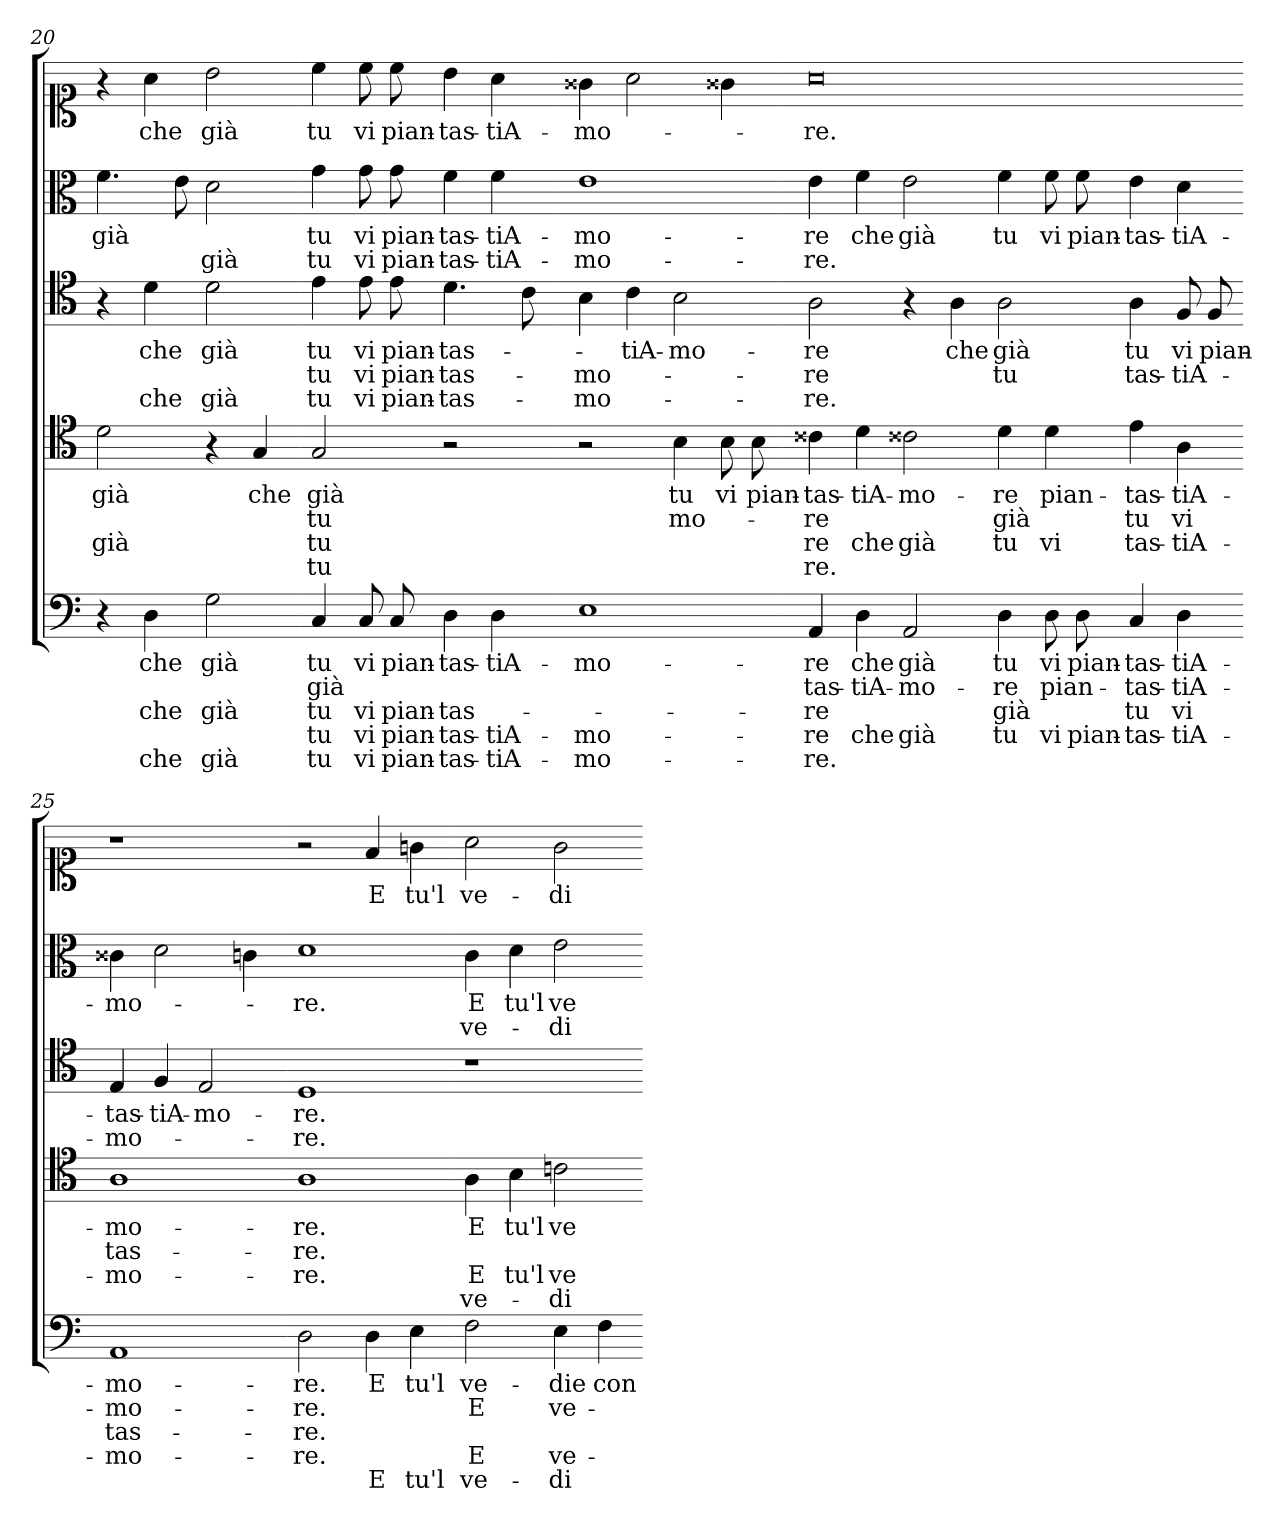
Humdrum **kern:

**kern	**text	**text	**text	**text	**text	**kern	**text	**text	**text	**text	**kern	**text	**text	**text	**kern	**text	**text	**kern	**text
*part5	*part5	*part5	*part5	*part5	*part5	*part4	*part4	*part4	*part4	*part4	*part3	*part3	*part3	*part3	*part2	*part2	*part2	*part1	*part1
*staff5	*staff5	*staff5	*staff5	*staff5	*staff5	*staff4	*staff4	*staff4	*staff4	*staff4	*staff3	*staff3	*staff3	*staff3	*staff2	*staff2	*staff2	*staff1	*staff1
*clefF4	*	*	*	*	*	*clefC4	*	*	*	*	*clefC4	*	*	*	*clefC3	*	*	*clefC1	*
*k[]	*	*	*	*	*	*k[]	*	*	*	*	*k[]	*	*	*	*k[]	*	*	*k[]	*
=20	=20	=20	=20	=20	=20	=20	=20	=20	=20	=20	=20	=20	=20	=20	=20	=20	=20	=20	=20
4r	.	.	.	.	.	2d	già	.	già	.	4r	.	.	.	4.f	già	.	4r	.
4D	che	.	che	.	che	.	.	.	.	.	4d	che	.	che	.	.	.	4a	che
.	.	.	.	.	.	.	.	.	.	.	.	.	.	.	8e	.	.	.	.
2G	già	.	già	.	già	4r	.	.	.	.	2d	già	.	già	2d	.	già	2b	già
.	.	.	.	.	.	4G	che	.	.	.	.	.	.	.	.	.	.	.	.
=21-	=21-	=21-	=21-	=21-	=21-	=21-	=21-	=21-	=21-	=21-	=21-	=21-	=21-	=21-	=21-	=21-	=21-	=21-	=21-
4C	tu	già	tu	tu	tu	2G	già	tu	tu	tu	4e	tu	tu	tu	4g	tu	tu	4cc	tu
8C	vi	.	vi	vi	vi	.	.	.	.	.	8e	vi	vi	vi	8g	vi	vi	8cc	vi
8C	pian-	.	pian-	pian-	pian-	.	.	.	.	.	8e	pian-	pian-	pian-	8g	pian-	pian-	8cc	pian-
4D	tas-	.	tas-	tas-	tas-	2r	.	.	.	.	4.d	tas-	tas-	tas-	4f	tas-	tas-	4b	tas-
4D	tiA-	.	.	tiA-	tiA-	.	.	.	.	.	.	.	.	.	4f	tiA-	tiA-	4a	tiA-
.	.	.	.	.	.	.	.	.	.	.	8c	.	.	.	.	.	.	.	.
=22-	=22-	=22-	=22-	=22-	=22-	=22-	=22-	=22-	=22-	=22-	=22-	=22-	=22-	=22-	=22-	=22-	=22-	=22-	=22-
1E	mo-	.	.	mo-	mo-	2r	.	.	.	.	4B	.	mo-	mo-	1e	mo-	mo-	4g##X	mo-
.	.	.	.	.	.	.	.	.	.	.	4c	tiA-	.	.	.	.	.	2a	.
.	.	.	.	.	.	4B	tu	mo-	.	.	2B	mo-	.	.	.	.	.	.	.
.	.	.	.	.	.	8B	vi	.	.	.	.	.	.	.	.	.	.	4g##X	.
.	.	.	.	.	.	8B	pian-	.	.	.	.	.	.	.	.	.	.	.	.
=23-	=23-	=23-	=23-	=23-	=23-	=23-	=23-	=23-	=23-	=23-	=23-	=23-	=23-	=23-	=23-	=23-	=23-	=23-	=23-
4AA	re	tas-	re	re	re.	4c##X	tas-	re	re	re.	2A	re	re	re.	4e	re	re.	0a	re.
4D	che	tiA-	.	che	.	4d	tiA-	.	che	.	.	.	.	.	4f	che	.	.	.
2AA	già	mo-	.	già	.	2c##X	mo-	.	già	.	4r	.	.	.	2e	già	.	.	.
.	.	.	.	.	.	.	.	.	.	.	4A	che	.	.	.	.	.	.	.
4D	tu	re	già	tu	.	4d	re	già	tu	.	2A	già	tu	.	4f	tu	.	.	.
8D	vi	pian-	.	vi	.	4d	pian-	.	vi	.	.	.	.	.	8f	vi	.	.	.
8D	pian-	.	.	pian-	.	.	.	.	.	.	.	.	.	.	8f	pian-	.	.	.
4C	tas-	tas-	tu	tas-	.	4e	tas-	tu	tas-	.	4A	tu	tas-	.	4e	tas-	.	.	.
4D	tiA-	tiA-	vi	tiA-	.	4A	tiA-	vi	tiA-	.	8F	vi	tiA-	.	4d	tiA-	.	.	.
.	.	.	.	.	.	.	.	.	.	.	8F	pian-	.	.	.	.	.	.	.
=25-	=25-	=25-	=25-	=25-	=25-	=25-	=25-	=25-	=25-	=25-	=25-	=25-	=25-	=25-	=25-	=25-	=25-	=25-	=25-
1AA	mo-	mo-	tas-	mo-	.	1A	mo-	tas-	mo-	.	4E	tas-	mo-	.	4c##X	mo-	.	1r	.
.	.	.	.	.	.	.	.	.	.	.	4F	tiA-	.	.	2d	.	.	.	.
.	.	.	.	.	.	.	.	.	.	.	2E	mo-	.	.	.	.	.	.	.
.	.	.	.	.	.	.	.	.	.	.	.	.	.	.	4c	.	.	.	.
=26-	=26-	=26-	=26-	=26-	=26-	=26-	=26-	=26-	=26-	=26-	=26-	=26-	=26-	=26-	=26-	=26-	=26-	=26-	=26-
2D	re.	re.	re.	re.	.	1A	re.	re.	re.	.	1D	re.	re.	.	1d	re.	.	2r	.
4D	E	.	.	.	E	.	.	.	.	.	.	.	.	.	.	.	.	4f	E
4E	tu'l	.	.	.	tu'l	.	.	.	.	.	.	.	.	.	.	.	.	4g	tu'l
=27-	=27-	=27-	=27-	=27-	=27-	=27-	=27-	=27-	=27-	=27-	=27-	=27-	=27-	=27-	=27-	=27-	=27-	=27-	=27-
2F	ve-	E	.	E	ve-	4A	E	.	E	ve-	1r	.	.	.	4c	E	ve-	2a	ve-
.	.	.	.	.	.	4B	tu'l	.	tu'l	.	.	.	.	.	4d	tu'l	.	.	.
4E	die	ve-	.	ve-	di	2c	ve-	.	ve-	di	.	.	.	.	2e	ve-	di	2g	di
4F	con-	.	.	.	.	.	.	.	.	.	.	.	.	.	.	.	.	.	.
=-	=-	=-	=-	=-	=-	=-	=-	=-	=-	=-	=-	=-	=-	=-	=-	=-	=-	=-	=-
*-	*-	*-	*-	*-	*-	*-	*-	*-	*-	*-	*-	*-	*-	*-	*-	*-	*-	*-	*-
